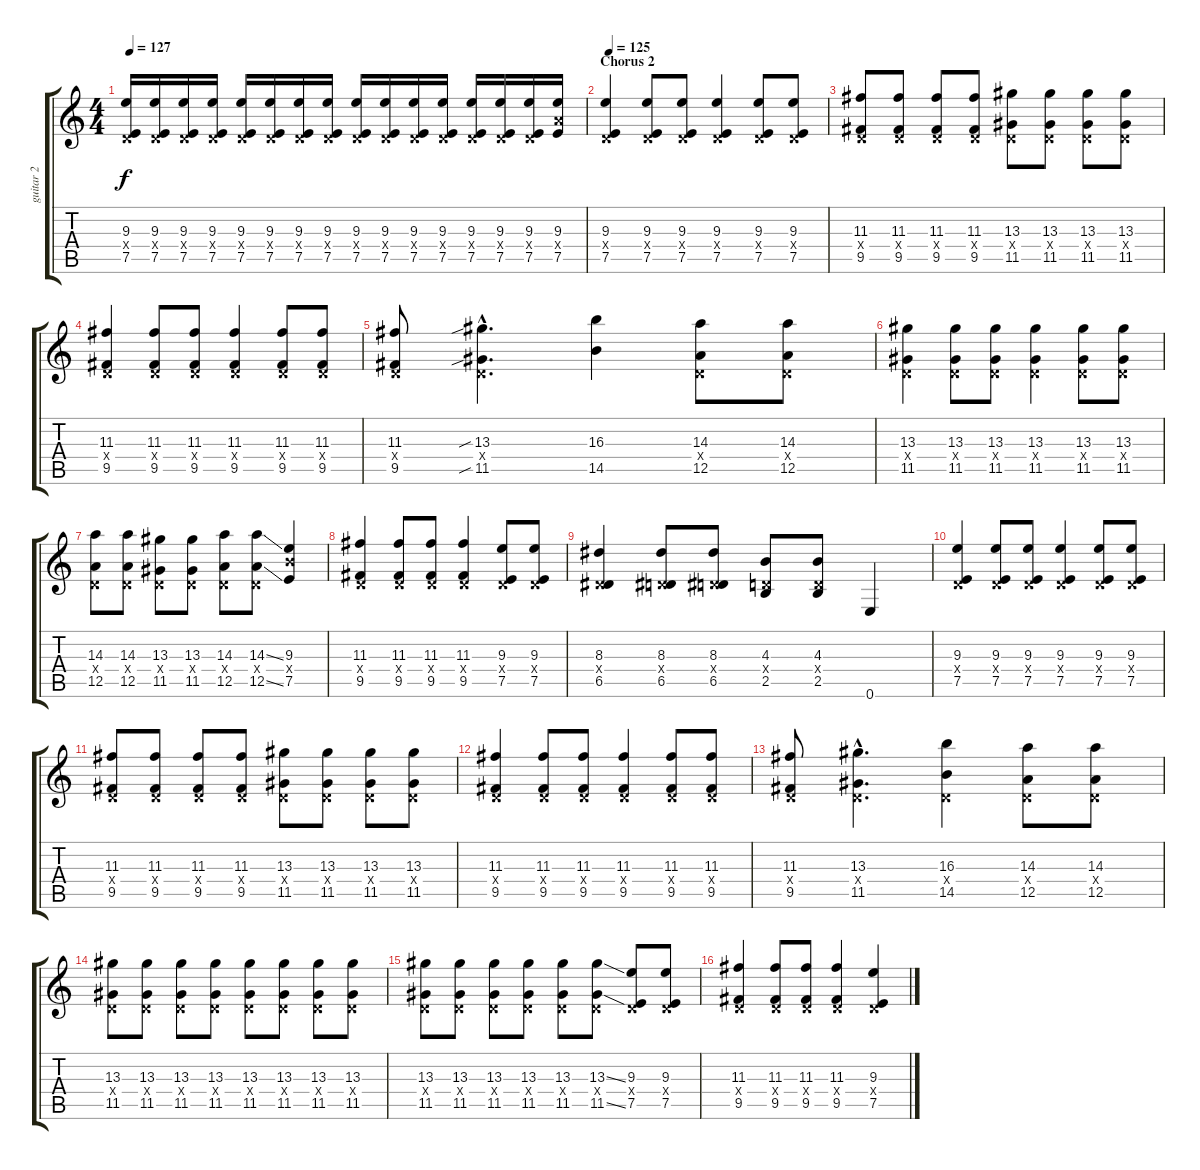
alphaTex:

\track (" guitar 2 (Frank Iero)" " guitar 2 ") {instrument overdrivenguitar}
\staff {score tabs}
\tuning (E4 B3 G3 D3 A2 E2) {hide}
\ts (4 4)
\tempo 127
\clef g2
\ks c
(9.3 0.4{x} 7.5).16{dy f} (9.3 0.4{x} 7.5).16 (9.3 0.4{x} 7.5).16 (9.3 0.4{x} 7.5).16 (9.3 0.4{x} 7.5).16 (9.3 0.4{x} 7.5).16 (9.3 0.4{x} 7.5).16 (9.3 0.4{x} 7.5).16 (9.3 0.4{x} 7.5).16 (9.3 0.4{x} 7.5).16 (9.3 0.4{x} 7.5).16 (9.3 0.4{x} 7.5).16 (9.3 0.4{x} 7.5).16 (9.3 0.4{x} 7.5).16 (9.3 0.4{x} 7.5).16 (9.3 7.4{x} 7.5).16 |
\section ("" "Chorus 2")
\tempo 125
(9.3 0.4{x} 7.5).4{volume 9} (9.3 0.4{x} 7.5).8 (9.3 0.4{x} 7.5).8 (9.3 0.4{x} 7.5).4 (9.3 0.4{x} 7.5).8 (9.3 0.4{x} 7.5).8 |
(11.3 0.4{x} 9.5).8 (11.3 0.4{x} 9.5).8 (11.3 0.4{x} 9.5).8 (11.3 0.4{x} 9.5).8 (13.3 0.4{x} 11.5).8 (13.3 0.4{x} 11.5).8 (13.3 0.4{x} 11.5).8 (13.3 0.4{x} 11.5).8 |
(11.3 0.4{x} 9.5).4 (11.3 0.4{x} 9.5).8 (11.3 0.4{x} 9.5).8 (11.3 0.4{x} 9.5).4 (11.3 0.4{x} 9.5).8 (11.3 0.4{x} 9.5).8 |
(11.3 0.4{x} 9.5).8 (13.3{sib hac} 0.4{hac x} 11.5{sib hac}).4{d} (16.3 14.5).4 (14.3 0.4{x} 12.5).8 (14.3 0.4{x} 12.5).8 |
(13.3 0.4{x} 11.5).4 (13.3 0.4{x} 11.5).8 (13.3 0.4{x} 11.5).8 (13.3 0.4{x} 11.5).4 (13.3 0.4{x} 11.5).8 (13.3 0.4{x} 11.5).8 |
(14.3 0.4{x} 12.5).8 (14.3 0.4{x} 12.5).8 (13.3 0.4{x} 11.5).8 (13.3 0.4{x} 11.5).8 (14.3 0.4{x} 12.5).8 (14.3{ss} 0.4{x} 12.5{ss}).8 (9.3 9.4{x} 7.5).4 |
(11.3 0.4{x} 9.5).4 (11.3 0.4{x} 9.5).8 (11.3 0.4{x} 9.5).8 (11.3 0.4{x} 9.5).4 (9.3 0.4{x} 7.5).8 (9.3 0.4{x} 7.5).8 |
(8.3 0.4{x} 6.5).4 (8.3 0.4{x} 6.5).8 (8.3 0.4{x} 6.5).8 (4.3 0.4{x} 2.5).8 (4.3 0.4{x} 2.5).8 0.6.4 |
(9.3 0.4{x} 7.5).4 (9.3 0.4{x} 7.5).8 (9.3 0.4{x} 7.5).8 (9.3 0.4{x} 7.5).4 (9.3 0.4{x} 7.5).8 (9.3 0.4{x} 7.5).8 |
(11.3 0.4{x} 9.5).8 (11.3 0.4{x} 9.5).8 (11.3 0.4{x} 9.5).8 (11.3 0.4{x} 9.5).8 (13.3 0.4{x} 11.5).8 (13.3 0.4{x} 11.5).8 (13.3 0.4{x} 11.5).8 (13.3 0.4{x} 11.5).8 |
(11.3 0.4{x} 9.5).4 (11.3 0.4{x} 9.5).8 (11.3 0.4{x} 9.5).8 (11.3 0.4{x} 9.5).4 (11.3 0.4{x} 9.5).8 (11.3 0.4{x} 9.5).8 |
(11.3 0.4{x} 9.5).8 (13.3{hac} 0.4{hac x} 11.5{hac}).4{d} (16.3 0.4{x} 14.5).4 (14.3 0.4{x} 12.5).8 (14.3 0.4{x} 12.5).8 |
(13.3 0.4{x} 11.5).8 (13.3 0.4{x} 11.5).8 (13.3 0.4{x} 11.5).8 (13.3 0.4{x} 11.5).8 (13.3 0.4{x} 11.5).8 (13.3 0.4{x} 11.5).8 (13.3 0.4{x} 11.5).8 (13.3 0.4{x} 11.5).8 |
(13.3 0.4{x} 11.5).8 (13.3 0.4{x} 11.5).8 (13.3 0.4{x} 11.5).8 (13.3 0.4{x} 11.5).8 (13.3 0.4{x} 11.5).8 (13.3{ss} 0.4{x} 11.5{ss}).8 (9.3 0.4{x} 7.5).8 (9.3 0.4{x} 7.5).8 |
(11.3 0.4{x} 9.5).4 (11.3 0.4{x} 9.5).8 (11.3 0.4{x} 9.5).8 (11.3 0.4{x} 9.5).4 (9.3 0.4{x} 7.5).4
